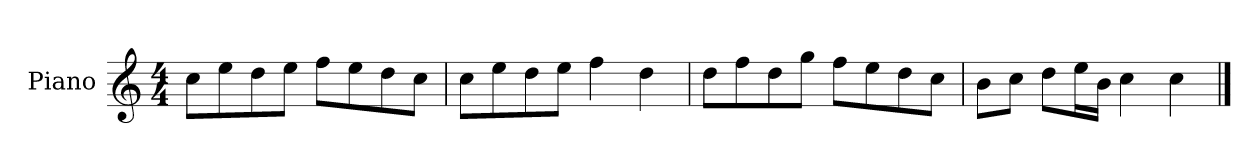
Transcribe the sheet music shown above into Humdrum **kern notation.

**kern
*part1
*staff1
*I"Piano
*I'P-no
*clefG2
*k[]
*M4/4
*MM90
=1
8cc\L
8ee\
8dd\
8ee\J
8ff\L
8ee\
8dd\
8cc\J
=2
8cc\L
8ee\
8dd\
8ee\J
4ff\
4dd\
=3
8dd\L
8ff\
8dd\
8gg\J
8ff\L
8ee\
8dd\
8cc\J
=4
8b\L
8cc\J
8dd\L
16ee\L
16b\JJ
4cc\
4cc\
==
*-
